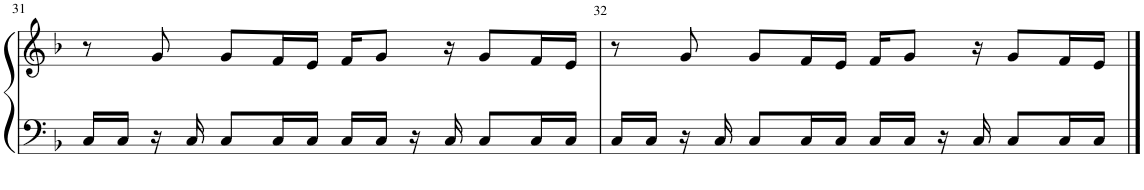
**kern	**kern
*part1	*part1
*staff2	*staff1
*I"Piano	*
*I'Pno	*
!!LO:PB:g=z
*clefF4	*clefG2
*k[b-]	*k[b-]
*M4/4	*M4/4
=31	=31
16C/LL	8r
16C/JJ	.
16r	8g/
16C/	.
8C/L	8g/L
16C/L	16f/L
16C/JJ	16e/JJ
16C/LL	16f/KL
16C/JJ	8g/J
16r	.
16C/	16r
8C/L	8g/L
16C/L	16f/L
16C/JJ	16e/JJ
=32	=32
16C/LL	8r
16C/JJ	.
16r	8g/
16C/	.
8C/L	8g/L
16C/L	16f/L
16C/JJ	16e/JJ
16C/LL	16f/KL
16C/JJ	8g/J
16r	.
16C/	16r
8C/L	8g/L
16C/L	16f/L
16C/JJ	16e/JJ
==	==
*-	*-
